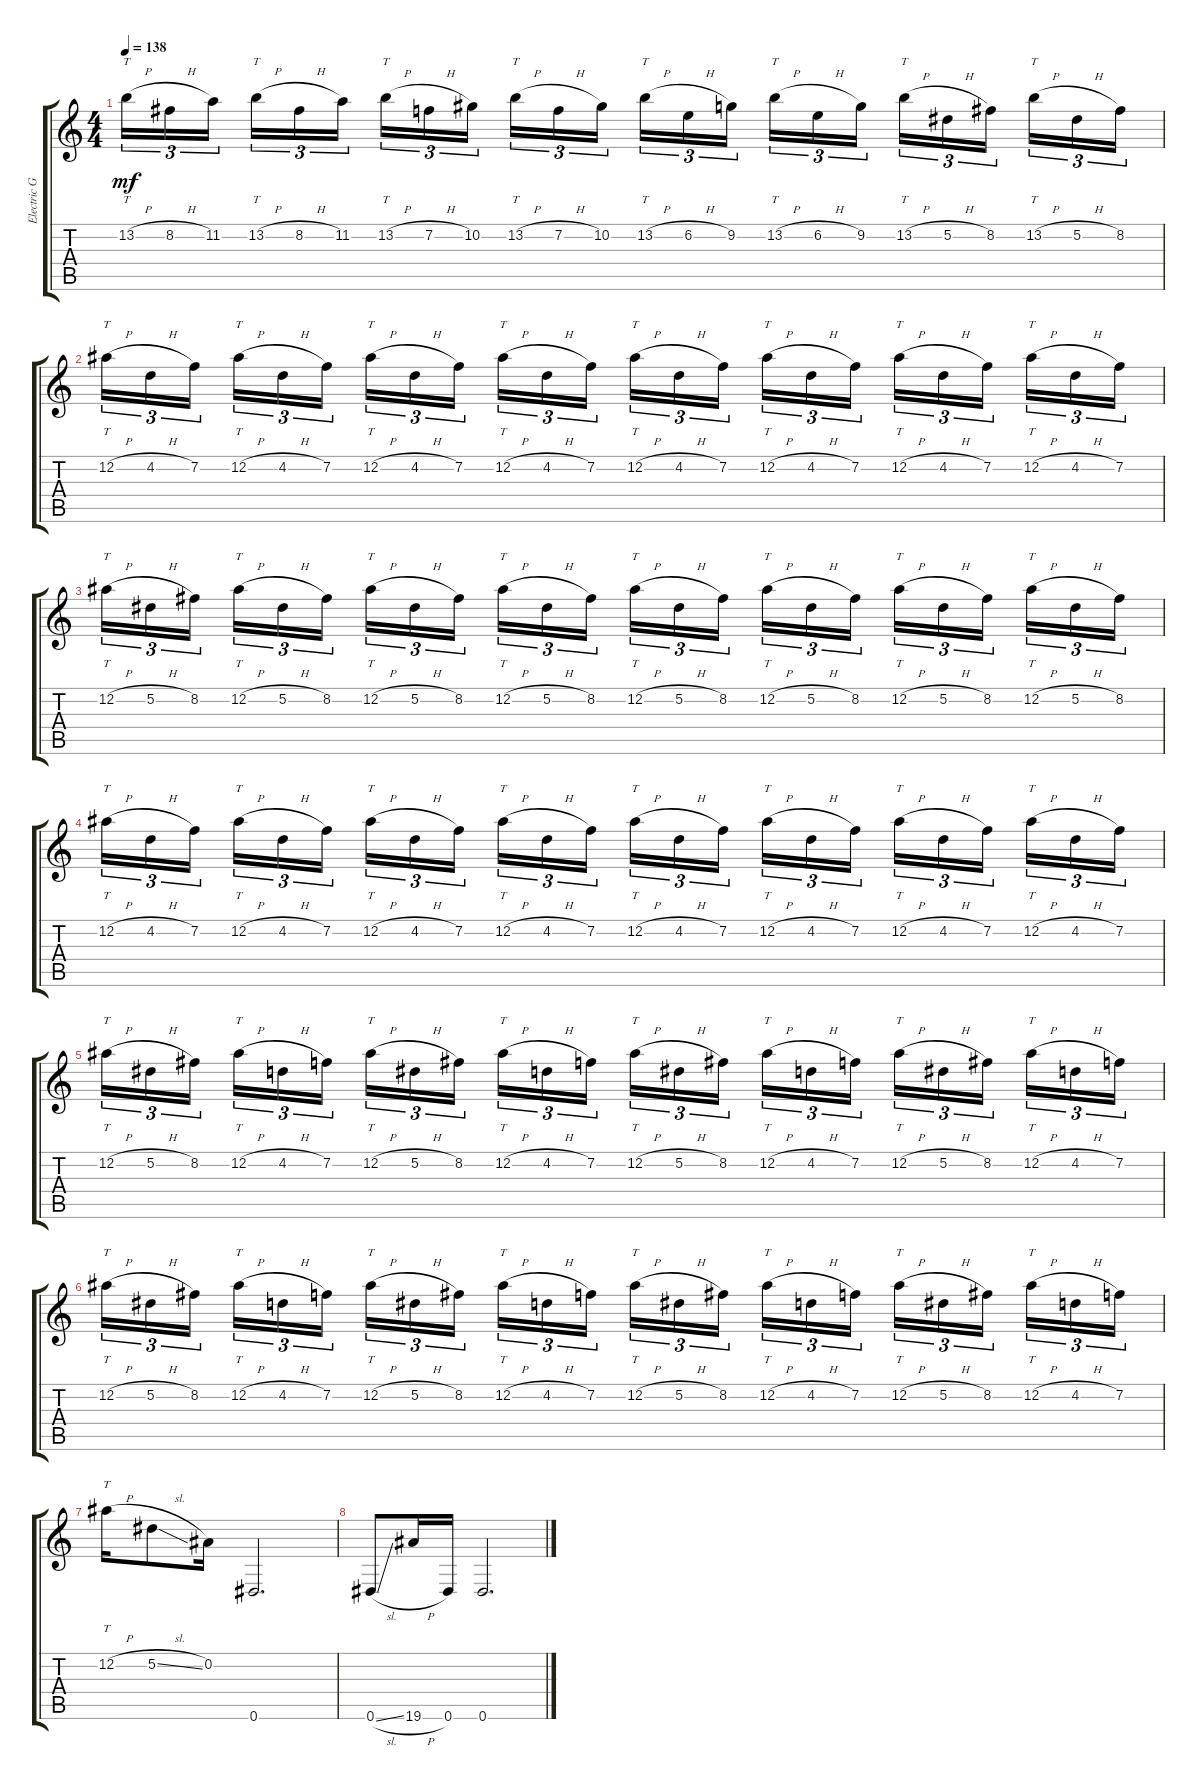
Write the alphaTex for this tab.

\track ("Electric Guitar" "Electric G") {instrument distortionguitar}
\staff {score tabs}
\tuning (Eb4 Bb3 Gb3 Db3 Ab2 Eb2) {hide}
\ts (4 4)
\tempo 138
\clef g2
\ks c
13.2{h}.16{tt tu (3 2) dy mf} 8.2{h}.16{tu (3 2)} 11.2.16{tu (3 2) beam splitsecondary} 13.2{h}.16{tt tu (3 2)} 8.2{h}.16{tu (3 2)} 11.2.16{tu (3 2)} 13.2{h}.16{tt tu (3 2)} 7.2{h}.16{tu (3 2)} 10.2.16{tu (3 2) beam splitsecondary} 13.2{h}.16{tt tu (3 2)} 7.2{h}.16{tu (3 2)} 10.2.16{tu (3 2)} 13.2{h}.16{tt tu (3 2)} 6.2{h}.16{tu (3 2)} 9.2.16{tu (3 2) beam splitsecondary} 13.2{h}.16{tt tu (3 2)} 6.2{h}.16{tu (3 2)} 9.2.16{tu (3 2)} 13.2{h}.16{tt tu (3 2)} 5.2{h}.16{tu (3 2)} 8.2.16{tu (3 2) beam splitsecondary} 13.2{h}.16{tt tu (3 2)} 5.2{h}.16{tu (3 2)} 8.2.16{tu (3 2)} |
12.2{h}.16{tt tu (3 2)} 4.2{h}.16{tu (3 2)} 7.2.16{tu (3 2) beam splitsecondary} 12.2{h}.16{tt tu (3 2)} 4.2{h}.16{tu (3 2)} 7.2.16{tu (3 2)} 12.2{h}.16{tt tu (3 2)} 4.2{h}.16{tu (3 2)} 7.2.16{tu (3 2) beam splitsecondary} 12.2{h}.16{tt tu (3 2)} 4.2{h}.16{tu (3 2)} 7.2.16{tu (3 2)} 12.2{h}.16{tt tu (3 2)} 4.2{h}.16{tu (3 2)} 7.2.16{tu (3 2) beam splitsecondary} 12.2{h}.16{tt tu (3 2)} 4.2{h}.16{tu (3 2)} 7.2.16{tu (3 2)} 12.2{h}.16{tt tu (3 2)} 4.2{h}.16{tu (3 2)} 7.2.16{tu (3 2) beam splitsecondary} 12.2{h}.16{tt tu (3 2)} 4.2{h}.16{tu (3 2)} 7.2.16{tu (3 2)} |
12.2{h}.16{tt tu (3 2)} 5.2{h}.16{tu (3 2)} 8.2.16{tu (3 2) beam splitsecondary} 12.2{h}.16{tt tu (3 2)} 5.2{h}.16{tu (3 2)} 8.2.16{tu (3 2)} 12.2{h}.16{tt tu (3 2)} 5.2{h}.16{tu (3 2)} 8.2.16{tu (3 2) beam splitsecondary} 12.2{h}.16{tt tu (3 2)} 5.2{h}.16{tu (3 2)} 8.2.16{tu (3 2)} 12.2{h}.16{tt tu (3 2)} 5.2{h}.16{tu (3 2)} 8.2.16{tu (3 2) beam splitsecondary} 12.2{h}.16{tt tu (3 2)} 5.2{h}.16{tu (3 2)} 8.2.16{tu (3 2)} 12.2{h}.16{tt tu (3 2)} 5.2{h}.16{tu (3 2)} 8.2.16{tu (3 2) beam splitsecondary} 12.2{h}.16{tt tu (3 2)} 5.2{h}.16{tu (3 2)} 8.2.16{tu (3 2)} |
12.2{h}.16{tt tu (3 2)} 4.2{h}.16{tu (3 2)} 7.2.16{tu (3 2) beam splitsecondary} 12.2{h}.16{tt tu (3 2)} 4.2{h}.16{tu (3 2)} 7.2.16{tu (3 2)} 12.2{h}.16{tt tu (3 2)} 4.2{h}.16{tu (3 2)} 7.2.16{tu (3 2) beam splitsecondary} 12.2{h}.16{tt tu (3 2)} 4.2{h}.16{tu (3 2)} 7.2.16{tu (3 2)} 12.2{h}.16{tt tu (3 2)} 4.2{h}.16{tu (3 2)} 7.2.16{tu (3 2) beam splitsecondary} 12.2{h}.16{tt tu (3 2)} 4.2{h}.16{tu (3 2)} 7.2.16{tu (3 2)} 12.2{h}.16{tt tu (3 2)} 4.2{h}.16{tu (3 2)} 7.2.16{tu (3 2) beam splitsecondary} 12.2{h}.16{tt tu (3 2)} 4.2{h}.16{tu (3 2)} 7.2.16{tu (3 2)} |
12.2{h}.16{tt tu (3 2)} 5.2{h}.16{tu (3 2)} 8.2.16{tu (3 2) beam splitsecondary} 12.2{h}.16{tt tu (3 2)} 4.2{h}.16{tu (3 2)} 7.2.16{tu (3 2)} 12.2{h}.16{tt tu (3 2)} 5.2{h}.16{tu (3 2)} 8.2.16{tu (3 2) beam splitsecondary} 12.2{h}.16{tt tu (3 2)} 4.2{h}.16{tu (3 2)} 7.2.16{tu (3 2)} 12.2{h}.16{tt tu (3 2)} 5.2{h}.16{tu (3 2)} 8.2.16{tu (3 2) beam splitsecondary} 12.2{h}.16{tt tu (3 2)} 4.2{h}.16{tu (3 2)} 7.2.16{tu (3 2)} 12.2{h}.16{tt tu (3 2)} 5.2{h}.16{tu (3 2)} 8.2.16{tu (3 2) beam splitsecondary} 12.2{h}.16{tt tu (3 2)} 4.2{h}.16{tu (3 2)} 7.2.16{tu (3 2)} |
12.2{h}.16{tt tu (3 2)} 5.2{h}.16{tu (3 2)} 8.2.16{tu (3 2) beam splitsecondary} 12.2{h}.16{tt tu (3 2)} 4.2{h}.16{tu (3 2)} 7.2.16{tu (3 2)} 12.2{h}.16{tt tu (3 2)} 5.2{h}.16{tu (3 2)} 8.2.16{tu (3 2) beam splitsecondary} 12.2{h}.16{tt tu (3 2)} 4.2{h}.16{tu (3 2)} 7.2.16{tu (3 2)} 12.2{h}.16{tt tu (3 2)} 5.2{h}.16{tu (3 2)} 8.2.16{tu (3 2) beam splitsecondary} 12.2{h}.16{tt tu (3 2)} 4.2{h}.16{tu (3 2)} 7.2.16{tu (3 2)} 12.2{h}.16{tt tu (3 2)} 5.2{h}.16{tu (3 2)} 8.2.16{tu (3 2) beam splitsecondary} 12.2{h}.16{tt tu (3 2)} 4.2{h}.16{tu (3 2)} 7.2.16{tu (3 2)} |
12.2{h}.16{tt} 5.2{sl}.8 0.2.16 0.6.2{d} |
0.6{sl}.8 19.6{h}.16 0.6.16 0.6.2{d}
